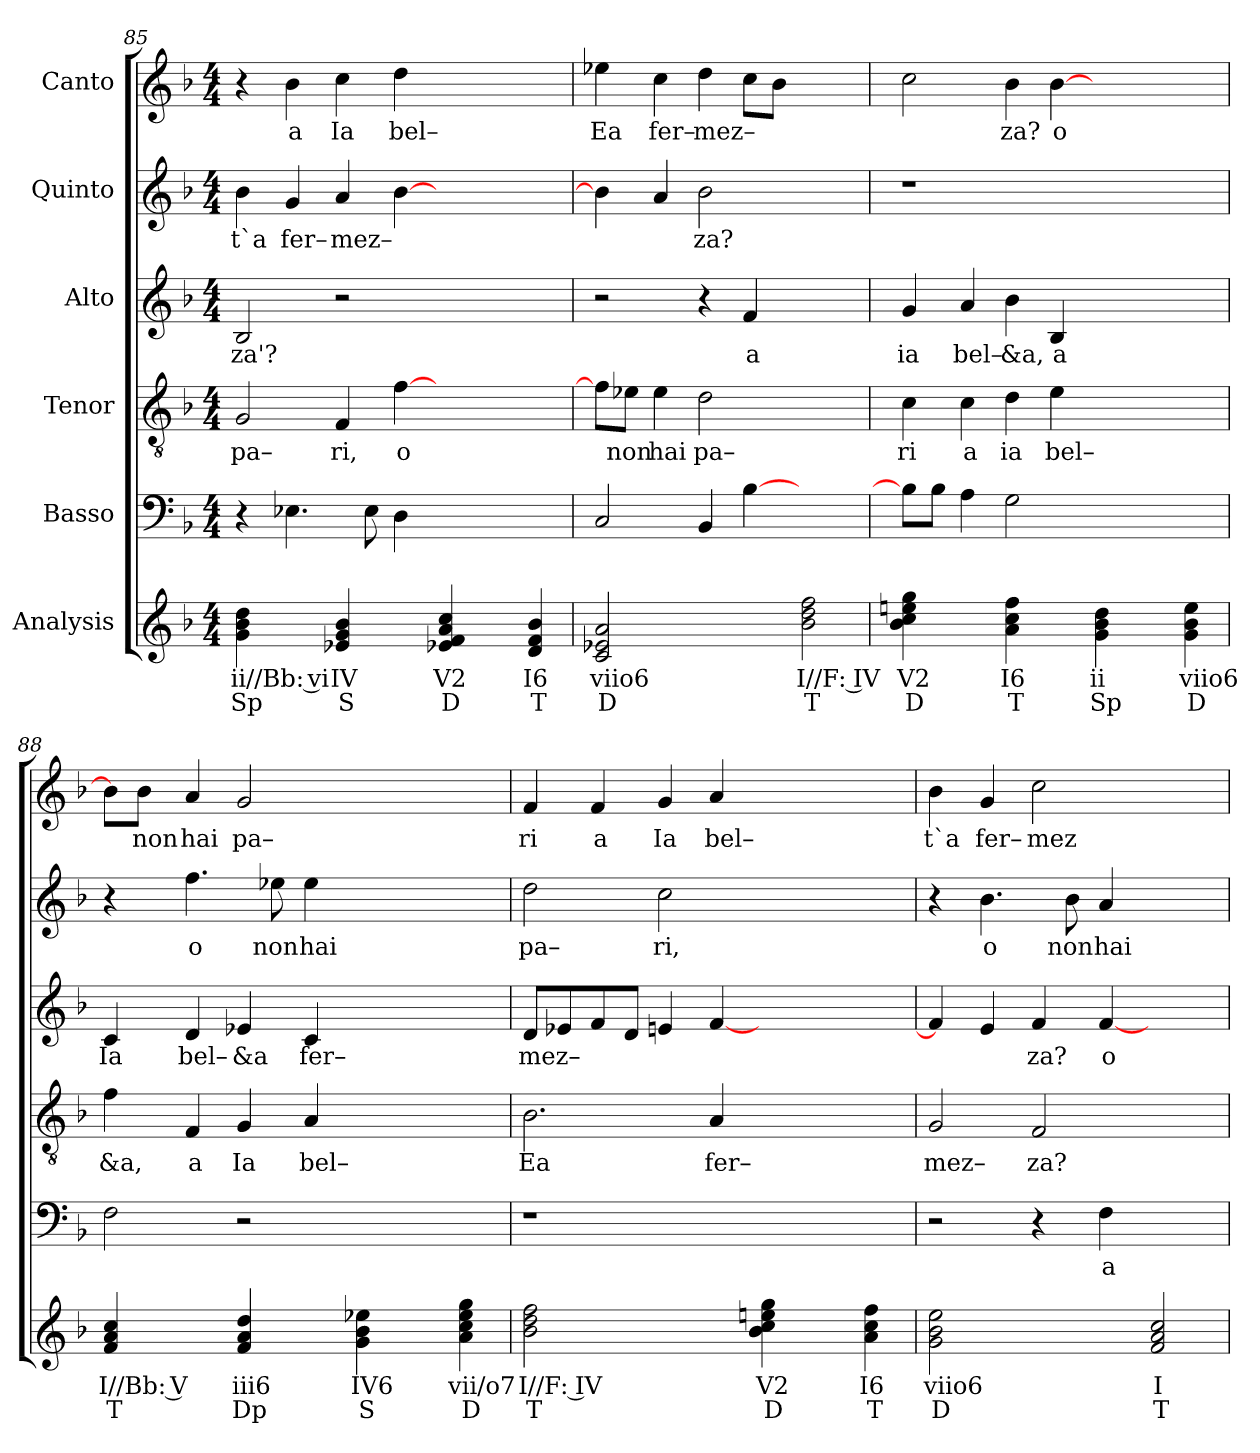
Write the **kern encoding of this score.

**kern	**text	**text	**kern	**text	**kern	**text	**kern	**text	**kern	**text	**kern	**text
*part6	*part6	*part6	*part5	*part5	*part4	*part4	*part3	*part3	*part2	*part2	*part1	*part1
*staff6	*staff6	*staff6	*staff5	*staff5	*staff4	*staff4	*staff3	*staff3	*staff2	*staff2	*staff1	*staff1
*I"Analysis	*	*	*I"Basso	*	*I"Tenor	*	*I"Alto	*	*I"Quinto	*	*I"Canto	*
*	*	*	*clefF4	*	*clefGv2	*	*clefG2	*	*clefG2	*	*clefG2	*
*k[b-]	*	*	*k[b-]	*	*k[b-]	*	*k[b-]	*	*k[b-]	*	*k[b-]	*
*	*	*	*F:	*	*F:	*	*F:	*	*F:	*	*F:	*
*M4/4	*	*	*M4/4	*	*M4/4	*	*M4/4	*	*M4/4	*	*M4/4	*
=85	=85	=85	=85	=85	=85	=85	=85	=85	=85	=85	=85	=85
!	!	!	!	!	!	!LO:LY:b	!	!	!	!	!	!
!	!	!	!	!	!	!	!	!LO:LY:b	!	!	!	!
!	!	!	!	!	!	!	!	!	!	!LO:LY:b	!	!
4g 4b- 4dd	ii//Bb: vi	Sp	4r	.	2G/	pa–	2B-/	za'?	4b-\	t`a	4r	.
!	!	!	!	!	!	!	!	!	!	!LO:LY:b	!	!
!	!	!	!	!	!	!	!	!	!	!	!	!LO:LY:b
4ryy	.	.	4.E-X\	.	.	.	.	.	4g/	fer–	4b-\	a
!	!	!	!	!	!	!LO:LY:b	!	!	!	!	!	!
!	!	!	!	!	!	!	!	!	!	!LO:LY:b	!	!
!	!	!	!	!	!	!	!	!	!	!	!	!LO:LY:b
4e-X 4g 4b-	IV	S	.	.	4F/	ri,	2r	.	4a/	mez–	4cc\	Ia
.	.	.	8E-\	.	.	.	.	.	.	.	.	.
!	!	!	!	!	!	!LO:LY:b	!	!	!	!	!	!
!	!	!	!	!	!	!	!	!	!	!	!	!LO:LY:b
4ryy	.	.	4D\	.	[4f\	o	.	.	[4b-\	.	4dd\	bel–
4e-X 4f 4a 4cc	V2	D	2.ryy	.	2.ryy	.	2.ryy	.	2.ryy	.	2.ryy	.
4ryy	.	.	.	.	.	.	.	.	.	.	.	.
4d 4f 4b-	I6	T	.	.	.	.	.	.	.	.	.	.
=86	=86	=86	=86	=86	=86	=86	=86	=86	=86	=86	=86	=86
!	!	!	!	!	!	!	!	!	!	!	!	!LO:LY:b
2c 2e-X 2a	viio6	D	2C/	.	8f\L]	.	2r	.	4b-\]	.	4ee-X\	Ea
!	!	!	!	!	!	!LO:LY:b	!	!	!	!	!	!
.	.	.	.	.	8e-X\J	non	.	.	.	.	.	.
!	!	!	!	!	!	!LO:LY:b	!	!	!	!	!	!
!	!	!	!	!	!	!	!	!	!	!	!	!LO:LY:b
.	.	.	.	.	4e-\	hai	.	.	4a/	.	4cc\	fer–
!	!	!	!	!	!	!LO:LY:b	!	!	!	!	!	!
!	!	!	!	!	!	!	!	!	!	!LO:LY:b	!	!
!	!	!	!	!	!	!	!	!	!	!	!	!LO:LY:b
2ryy	.	.	4BB-/	.	2d\	pa–	4r	.	2b-\	za?	4dd\	mez–
!	!	!	!	!	!	!	!	!LO:LY:b	!	!	!	!
.	.	.	[4B-\	.	.	.	4f/	a	.	.	8cc\L	.
.	.	.	.	.	.	.	.	.	.	.	8b-\J	.
2b- 2dd 2ff	I//F: IV	T	2ryy	.	2ryy	.	2ryy	.	2ryy	.	2ryy	.
=87	=87	=87	=87	=87	=87	=87	=87	=87	=87	=87	=87	=87
!	!	!	!	!	!	!LO:LY:b	!	!	!	!	!	!
!	!	!	!	!	!	!	!	!LO:LY:b	!	!	!	!
4b- 4cc 4een 4gg	V2	D	8B-\L]	.	4c\	ri	4g/	ia	1r	.	2cc\	.
.	.	.	8B-\J	.	.	.	.	.	.	.	.	.
!	!	!	!	!	!	!LO:LY:b	!	!	!	!	!	!
!	!	!	!	!	!	!	!	!LO:LY:b	!	!	!	!
4ryy	.	.	4A\	.	4c\	a	4a/	bel–	.	.	.	.
!	!	!	!	!	!	!LO:LY:b	!	!	!	!	!	!
!	!	!	!	!	!	!	!	!LO:LY:b	!	!	!	!
!	!	!	!	!	!	!	!	!	!	!	!	!LO:LY:b
4a 4cc 4ff	I6	T	2G\	.	4d\	ia	4b-\	&a,	.	.	4b-\	za?
!	!	!	!	!	!	!LO:LY:b	!	!	!	!	!	!
!	!	!	!	!	!	!	!	!LO:LY:b	!	!	!	!
!	!	!	!	!	!	!	!	!	!	!	!	!LO:LY:b
4ryy	.	.	.	.	4e\	bel–	4B-/	a	.	.	[4b-\	o
4g 4b- 4dd	ii	Sp	2.ryy	.	2.ryy	.	2.ryy	.	2.ryy	.	2.ryy	.
4ryy	.	.	.	.	.	.	.	.	.	.	.	.
4g 4b- 4ee	viio6	D	.	.	.	.	.	.	.	.	.	.
=88	=88	=88	=88	=88	=88	=88	=88	=88	=88	=88	=88	=88
!	!	!	!	!	!	!LO:LY:b	!	!	!	!	!	!
!	!	!	!	!	!	!	!	!LO:LY:b	!	!	!	!
4f 4a 4cc	I//Bb: V	T	2F\	.	4f\	&a,	4c/	Ia	4r	.	8b-\L]	.
!	!	!	!	!	!	!	!	!	!	!	!	!LO:LY:b
.	.	.	.	.	.	.	.	.	.	.	8b-\J	non
!	!	!	!	!	!	!LO:LY:b	!	!	!	!	!	!
!	!	!	!	!	!	!	!	!LO:LY:b	!	!	!	!
!	!	!	!	!	!	!	!	!	!	!LO:LY:b	!	!
!	!	!	!	!	!	!	!	!	!	!	!	!LO:LY:b
4ryy	.	.	.	.	4F/	a	4d/	bel–	4.ff\	o	4a/	hai
!	!	!	!	!	!	!LO:LY:b	!	!	!	!	!	!
!	!	!	!	!	!	!	!	!LO:LY:b	!	!	!	!
!	!	!	!	!	!	!	!	!	!	!	!	!LO:LY:b
4f 4a 4dd	iii6	Dp	2r	.	4G/	Ia	4e-X/	&a	.	.	2g/	pa–
!	!	!	!	!	!	!	!	!	!	!LO:LY:b	!	!
.	.	.	.	.	.	.	.	.	8ee-X\	non	.	.
!	!	!	!	!	!	!LO:LY:b	!	!	!	!	!	!
!	!	!	!	!	!	!	!	!LO:LY:b	!	!	!	!
!	!	!	!	!	!	!	!	!	!	!LO:LY:b	!	!
4ryy	.	.	.	.	4A/	bel–	4c/	fer–	4ee-\	hai	.	.
4g 4b- 4ee-X	IV6	S	2.ryy	.	2.ryy	.	2.ryy	.	2.ryy	.	2.ryy	.
4ryy	.	.	.	.	.	.	.	.	.	.	.	.
4a 4cc 4ee- 4gg	vii/o7	D	.	.	.	.	.	.	.	.	.	.
=89	=89	=89	=89	=89	=89	=89	=89	=89	=89	=89	=89	=89
!	!	!	!	!	!	!LO:LY:b	!	!	!	!	!	!
!	!	!	!	!	!	!	!	!LO:LY:b	!	!	!	!
!	!	!	!	!	!	!	!	!	!	!LO:LY:b	!	!
!	!	!	!	!	!	!	!	!	!	!	!	!LO:LY:b
2b- 2dd 2ff	I//F: IV	T	1r	.	2.B-\	Ea	8d/L	mez–	2dd\	pa–	4f/	ri
.	.	.	.	.	.	.	8e-X/	.	.	.	.	.
!	!	!	!	!	!	!	!	!	!	!	!	!LO:LY:b
.	.	.	.	.	.	.	8f/	.	.	.	4f/	a
.	.	.	.	.	.	.	8d/J	.	.	.	.	.
!	!	!	!	!	!	!	!	!	!	!LO:LY:b	!	!
!	!	!	!	!	!	!	!	!	!	!	!	!LO:LY:b
2ryy	.	.	.	.	.	.	4en/	.	2cc\	ri,	4g/	Ia
!	!	!	!	!	!	!LO:LY:b	!	!	!	!	!	!
!	!	!	!	!	!	!	!	!	!	!	!	!LO:LY:b
.	.	.	.	.	4A/	fer–	[4f/	.	.	.	4a/	bel–
4b- 4cc 4een 4gg	V2	D	2.ryy	.	2.ryy	.	2.ryy	.	2.ryy	.	2.ryy	.
4ryy	.	.	.	.	.	.	.	.	.	.	.	.
4a 4cc 4ff	I6	T	.	.	.	.	.	.	.	.	.	.
=90	=90	=90	=90	=90	=90	=90	=90	=90	=90	=90	=90	=90
!	!	!	!	!	!	!LO:LY:b	!	!	!	!	!	!
!	!	!	!	!	!	!	!	!	!	!	!	!LO:LY:b
2g 2b- 2ee	viio6	D	2r	.	2G/	mez–	4f/]	.	4r	.	4b-\	t`a
!	!	!	!	!	!	!	!	!	!	!LO:LY:b	!	!
!	!	!	!	!	!	!	!	!	!	!	!	!LO:LY:b
.	.	.	.	.	.	.	4e/	.	4.b-\	o	4g/	fer–
!	!	!	!	!	!	!LO:LY:b	!	!	!	!	!	!
!	!	!	!	!	!	!	!	!LO:LY:b	!	!	!	!
!	!	!	!	!	!	!	!	!	!	!	!	!LO:LY:b
2ryy	.	.	4r	.	2F/	za?	4f/	za?	.	.	2cc\	mez
!	!	!	!	!	!	!	!	!	!	!LO:LY:b	!	!
.	.	.	.	.	.	.	.	.	8b-\	non	.	.
!	!	!	!	!LO:LY:b	!	!	!	!	!	!	!	!
!	!	!	!	!	!	!	!	!LO:LY:b	!	!	!	!
!	!	!	!	!	!	!	!	!	!	!LO:LY:b	!	!
.	.	.	4F\	a	.	.	[4f/	o	4a/	hai	.	.
2f 2a 2cc	I	T	2ryy	.	2ryy	.	2ryy	.	2ryy	.	2ryy	.
=	=	=	=	=	=	=	=	=	=	=	=	=
*-	*-	*-	*-	*-	*-	*-	*-	*-	*-	*-	*-	*-
